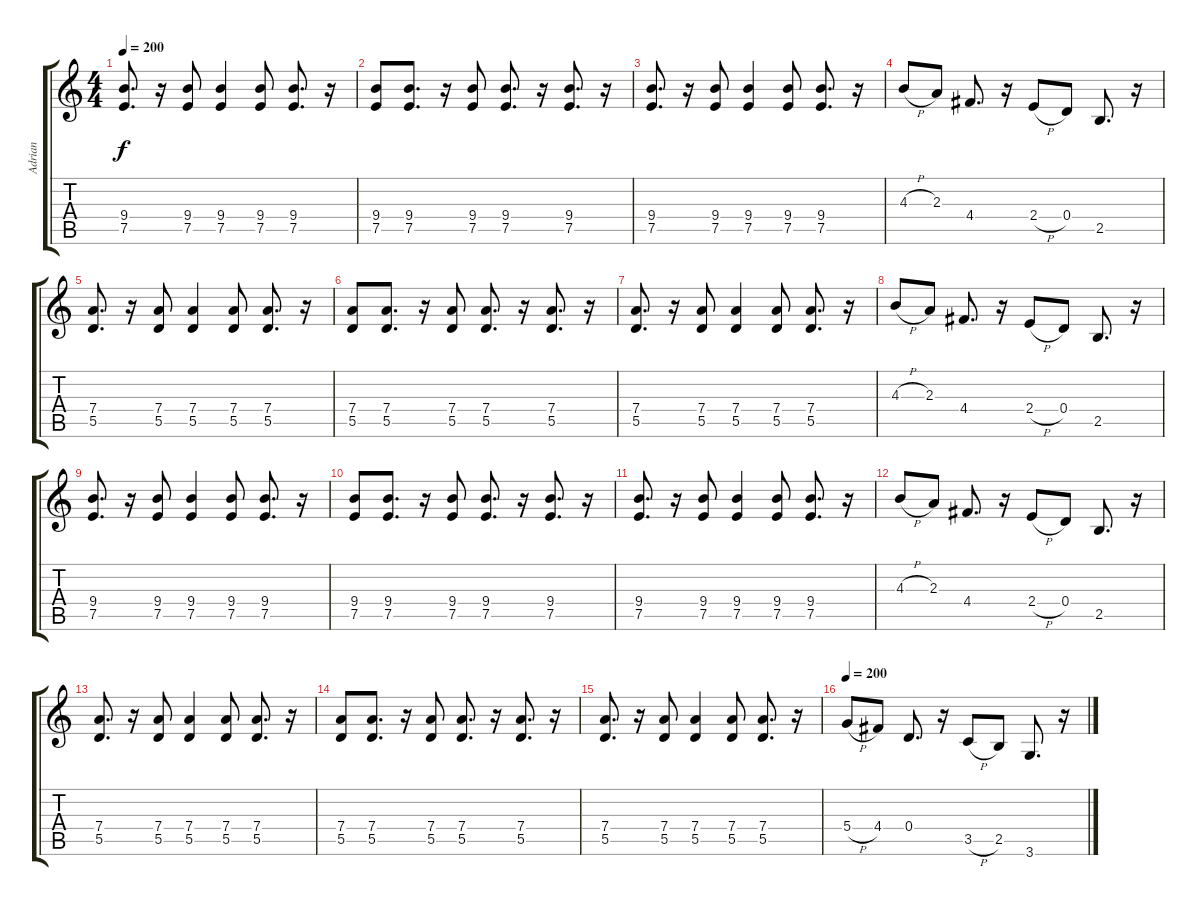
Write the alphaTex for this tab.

\track ("Adrian" "Adrian") {instrument overdrivenguitar}
\staff {score tabs}
\tuning (E4 B3 G3 D3 A2 E2) {hide}
\ts (4 4)
\tempo 200
\clef g2
\ks c
(9.4 7.5).8{d dy f} r.16 (9.4 7.5).8 (9.4 7.5).4 (9.4 7.5).8 (9.4 7.5).8{d} r.16 |
(9.4 7.5).8 (9.4 7.5).8{d} r.16 (9.4 7.5).8 (9.4 7.5).8{d} r.16 (9.4 7.5).8{d} r.16 |
(9.4 7.5).8{d} r.16 (9.4 7.5).8 (9.4 7.5).4 (9.4 7.5).8 (9.4 7.5).8{d} r.16 |
4.3{h}.8 2.3.8 4.4.8{d} r.16 2.4{h}.8 0.4.8 2.5.8{d} r.16 |
(7.4 5.5).8{d} r.16 (7.4 5.5).8 (7.4 5.5).4 (7.4 5.5).8 (7.4 5.5).8{d} r.16 |
(7.4 5.5).8 (7.4 5.5).8{d} r.16 (7.4 5.5).8 (7.4 5.5).8{d} r.16 (7.4 5.5).8{d} r.16 |
(7.4 5.5).8{d} r.16 (7.4 5.5).8 (7.4 5.5).4 (7.4 5.5).8 (7.4 5.5).8{d} r.16 |
4.3{h}.8 2.3.8 4.4.8{d} r.16 2.4{h}.8 0.4.8 2.5.8{d} r.16 |
(9.4 7.5).8{d} r.16 (9.4 7.5).8 (9.4 7.5).4 (9.4 7.5).8 (9.4 7.5).8{d} r.16 |
(9.4 7.5).8 (9.4 7.5).8{d} r.16 (9.4 7.5).8 (9.4 7.5).8{d} r.16 (9.4 7.5).8{d} r.16 |
(9.4 7.5).8{d} r.16 (9.4 7.5).8 (9.4 7.5).4 (9.4 7.5).8 (9.4 7.5).8{d} r.16 |
4.3{h}.8 2.3.8 4.4.8{d} r.16 2.4{h}.8 0.4.8 2.5.8{d} r.16 |
(7.4 5.5).8{d} r.16 (7.4 5.5).8 (7.4 5.5).4 (7.4 5.5).8 (7.4 5.5).8{d} r.16 |
(7.4 5.5).8 (7.4 5.5).8{d} r.16 (7.4 5.5).8 (7.4 5.5).8{d} r.16 (7.4 5.5).8{d} r.16 |
(7.4 5.5).8{d} r.16 (7.4 5.5).8 (7.4 5.5).4 (7.4 5.5).8 (7.4 5.5).8{d} r.16 |
\tempo 200
5.4{h}.8 4.4.8 0.4.8{d} r.16 3.5{h}.8 2.5.8 3.6.8{d} r.16
